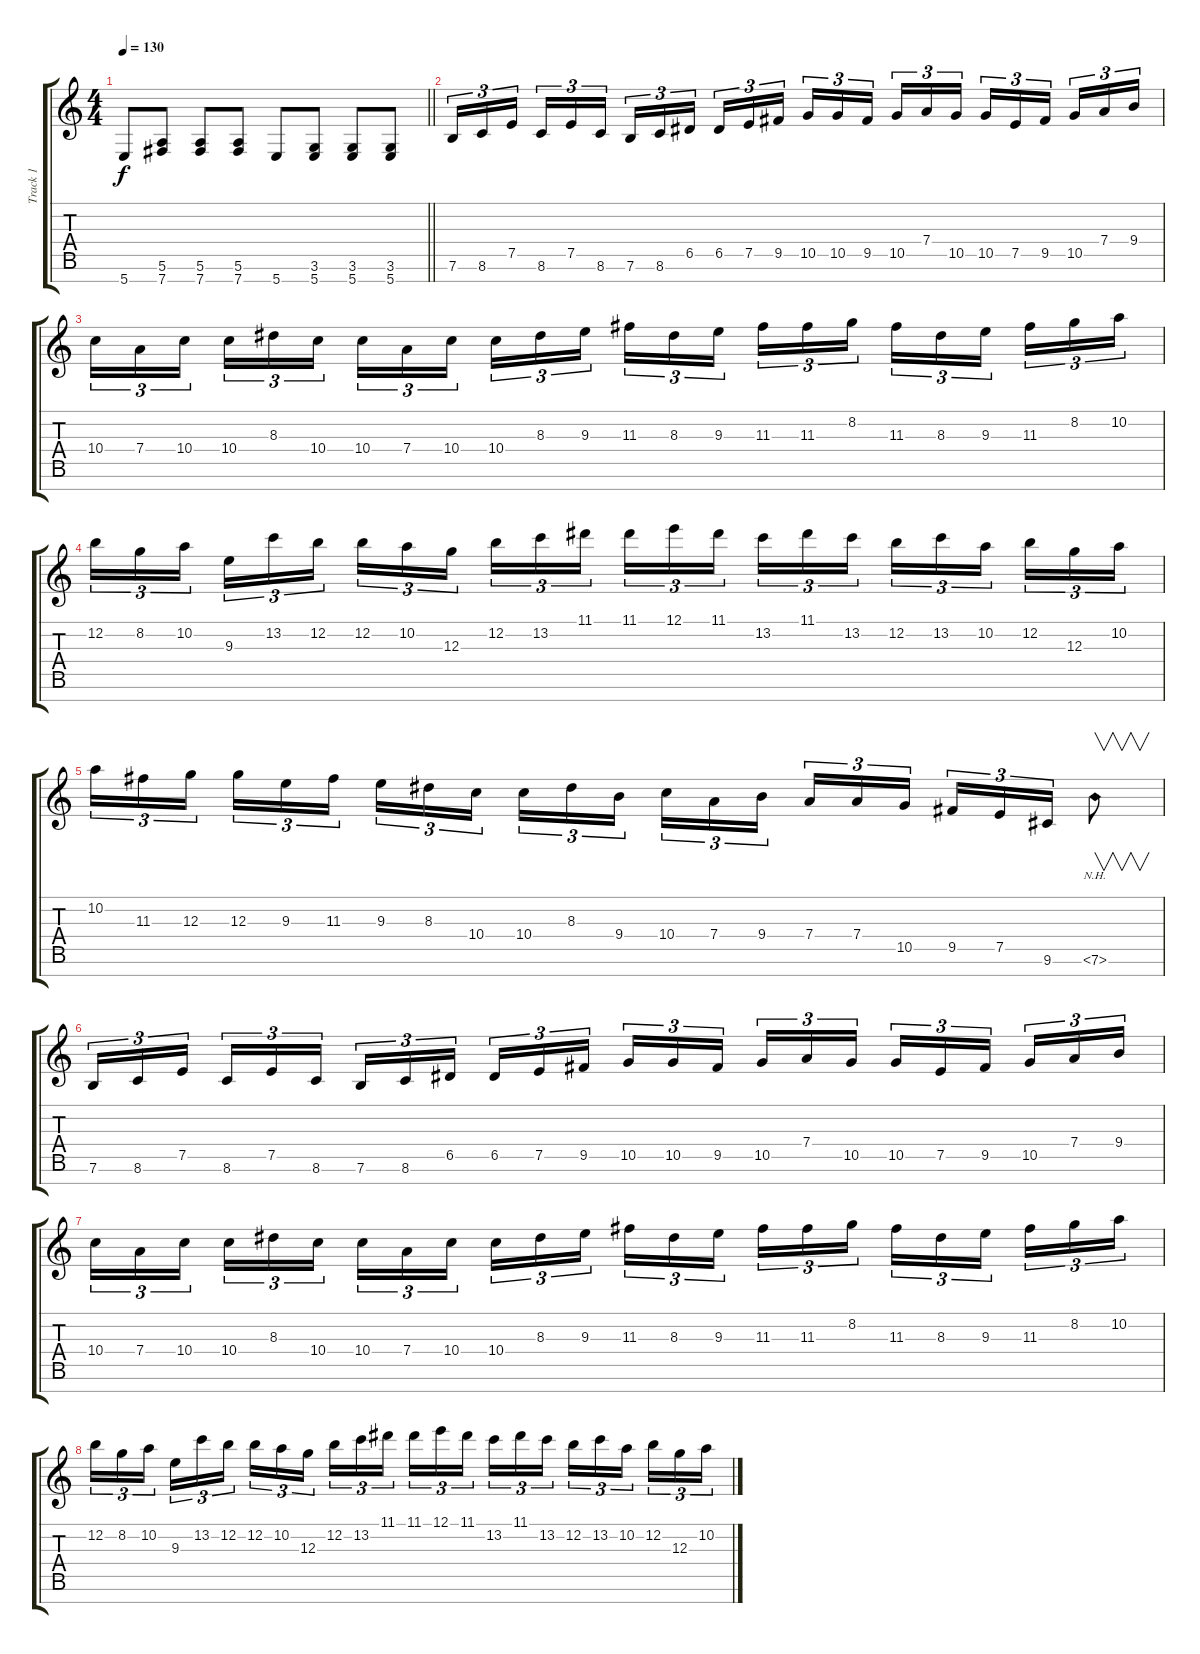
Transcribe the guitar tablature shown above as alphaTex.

\track ("Track 1" "Track 1") {instrument distortionguitar}
\staff {score tabs}
\tuning (E4 B3 G3 D3 A2 E2 B1) {hide}
\ts (4 4)
\tempo 130
\clef g2
\barLineRight lightlight
\ks c
5.7.8{dy f} (5.6 7.7).8 (5.6 7.7).8 (5.6 7.7).8 5.7.8 (3.6 5.7).8 (3.6 5.7).8 (3.6 5.7).8 |
\section ("" "")
7.6.16{tu (3 2) balance 8} 8.6.16{tu (3 2)} 7.5.16{tu (3 2) beam splitsecondary} 8.6.16{tu (3 2)} 7.5.16{tu (3 2)} 8.6.16{tu (3 2)} 7.6.16{tu (3 2)} 8.6.16{tu (3 2)} 6.5.16{tu (3 2) beam splitsecondary} 6.5.16{tu (3 2)} 7.5.16{tu (3 2)} 9.5.16{tu (3 2)} 10.5.16{tu (3 2)} 10.5.16{tu (3 2)} 9.5.16{tu (3 2) beam splitsecondary} 10.5.16{tu (3 2)} 7.4.16{tu (3 2)} 10.5.16{tu (3 2)} 10.5.16{tu (3 2)} 7.5.16{tu (3 2)} 9.5.16{tu (3 2) beam splitsecondary} 10.5.16{tu (3 2)} 7.4.16{tu (3 2)} 9.4.16{tu (3 2)} |
10.4.16{tu (3 2)} 7.4.16{tu (3 2)} 10.4.16{tu (3 2) beam splitsecondary} 10.4.16{tu (3 2)} 8.3.16{tu (3 2)} 10.4.16{tu (3 2)} 10.4.16{tu (3 2)} 7.4.16{tu (3 2)} 10.4.16{tu (3 2) beam splitsecondary} 10.4.16{tu (3 2)} 8.3.16{tu (3 2)} 9.3.16{tu (3 2)} 11.3.16{tu (3 2)} 8.3.16{tu (3 2)} 9.3.16{tu (3 2) beam splitsecondary} 11.3.16{tu (3 2)} 11.3.16{tu (3 2)} 8.2.16{tu (3 2)} 11.3.16{tu (3 2)} 8.3.16{tu (3 2)} 9.3.16{tu (3 2) beam splitsecondary} 11.3.16{tu (3 2)} 8.2.16{tu (3 2)} 10.2.16{tu (3 2)} |
12.2.16{tu (3 2)} 8.2.16{tu (3 2)} 10.2.16{tu (3 2) beam splitsecondary} 9.3.16{tu (3 2)} 13.2.16{tu (3 2)} 12.2.16{tu (3 2)} 12.2.16{tu (3 2)} 10.2.16{tu (3 2)} 12.3.16{tu (3 2) beam splitsecondary} 12.2.16{tu (3 2)} 13.2.16{tu (3 2)} 11.1.16{tu (3 2)} 11.1.16{tu (3 2)} 12.1.16{tu (3 2)} 11.1.16{tu (3 2) beam splitsecondary} 13.2.16{tu (3 2)} 11.1.16{tu (3 2)} 13.2.16{tu (3 2)} 12.2.16{tu (3 2)} 13.2.16{tu (3 2)} 10.2.16{tu (3 2) beam splitsecondary} 12.2.16{tu (3 2)} 12.3.16{tu (3 2)} 10.2.16{tu (3 2)} |
10.2.16{tu (3 2)} 11.3.16{tu (3 2)} 12.3.16{tu (3 2) beam splitsecondary} 12.3.16{tu (3 2)} 9.3.16{tu (3 2)} 11.3.16{tu (3 2)} 9.3.16{tu (3 2)} 8.3.16{tu (3 2)} 10.4.16{tu (3 2) beam splitsecondary} 10.4.16{tu (3 2)} 8.3.16{tu (3 2)} 9.4.16{tu (3 2)} 10.4.16{tu (3 2)} 7.4.16{tu (3 2)} 9.4.16{tu (3 2) beam splitsecondary} 7.4.16{tu (3 2)} 7.4.16{tu (3 2)} 10.5.16{tu (3 2)} 9.5.16{tu (3 2)} 7.5.16{tu (3 2)} 9.6.16{tu (3 2)} 7.6{nh}.8{v} |
7.6.16{tu (3 2)} 8.6.16{tu (3 2)} 7.5.16{tu (3 2) beam splitsecondary} 8.6.16{tu (3 2)} 7.5.16{tu (3 2)} 8.6.16{tu (3 2)} 7.6.16{tu (3 2)} 8.6.16{tu (3 2)} 6.5.16{tu (3 2) beam splitsecondary} 6.5.16{tu (3 2)} 7.5.16{tu (3 2)} 9.5.16{tu (3 2)} 10.5.16{tu (3 2)} 10.5.16{tu (3 2)} 9.5.16{tu (3 2) beam splitsecondary} 10.5.16{tu (3 2)} 7.4.16{tu (3 2)} 10.5.16{tu (3 2)} 10.5.16{tu (3 2)} 7.5.16{tu (3 2)} 9.5.16{tu (3 2) beam splitsecondary} 10.5.16{tu (3 2)} 7.4.16{tu (3 2)} 9.4.16{tu (3 2)} |
10.4.16{tu (3 2)} 7.4.16{tu (3 2)} 10.4.16{tu (3 2) beam splitsecondary} 10.4.16{tu (3 2)} 8.3.16{tu (3 2)} 10.4.16{tu (3 2)} 10.4.16{tu (3 2)} 7.4.16{tu (3 2)} 10.4.16{tu (3 2) beam splitsecondary} 10.4.16{tu (3 2)} 8.3.16{tu (3 2)} 9.3.16{tu (3 2)} 11.3.16{tu (3 2)} 8.3.16{tu (3 2)} 9.3.16{tu (3 2) beam splitsecondary} 11.3.16{tu (3 2)} 11.3.16{tu (3 2)} 8.2.16{tu (3 2)} 11.3.16{tu (3 2)} 8.3.16{tu (3 2)} 9.3.16{tu (3 2) beam splitsecondary} 11.3.16{tu (3 2)} 8.2.16{tu (3 2)} 10.2.16{tu (3 2)} |
12.2.16{tu (3 2)} 8.2.16{tu (3 2)} 10.2.16{tu (3 2) beam splitsecondary} 9.3.16{tu (3 2)} 13.2.16{tu (3 2)} 12.2.16{tu (3 2)} 12.2.16{tu (3 2)} 10.2.16{tu (3 2)} 12.3.16{tu (3 2) beam splitsecondary} 12.2.16{tu (3 2)} 13.2.16{tu (3 2)} 11.1.16{tu (3 2)} 11.1.16{tu (3 2)} 12.1.16{tu (3 2)} 11.1.16{tu (3 2) beam splitsecondary} 13.2.16{tu (3 2)} 11.1.16{tu (3 2)} 13.2.16{tu (3 2)} 12.2.16{tu (3 2)} 13.2.16{tu (3 2)} 10.2.16{tu (3 2) beam splitsecondary} 12.2.16{tu (3 2)} 12.3.16{tu (3 2)} 10.2.16{tu (3 2)}
